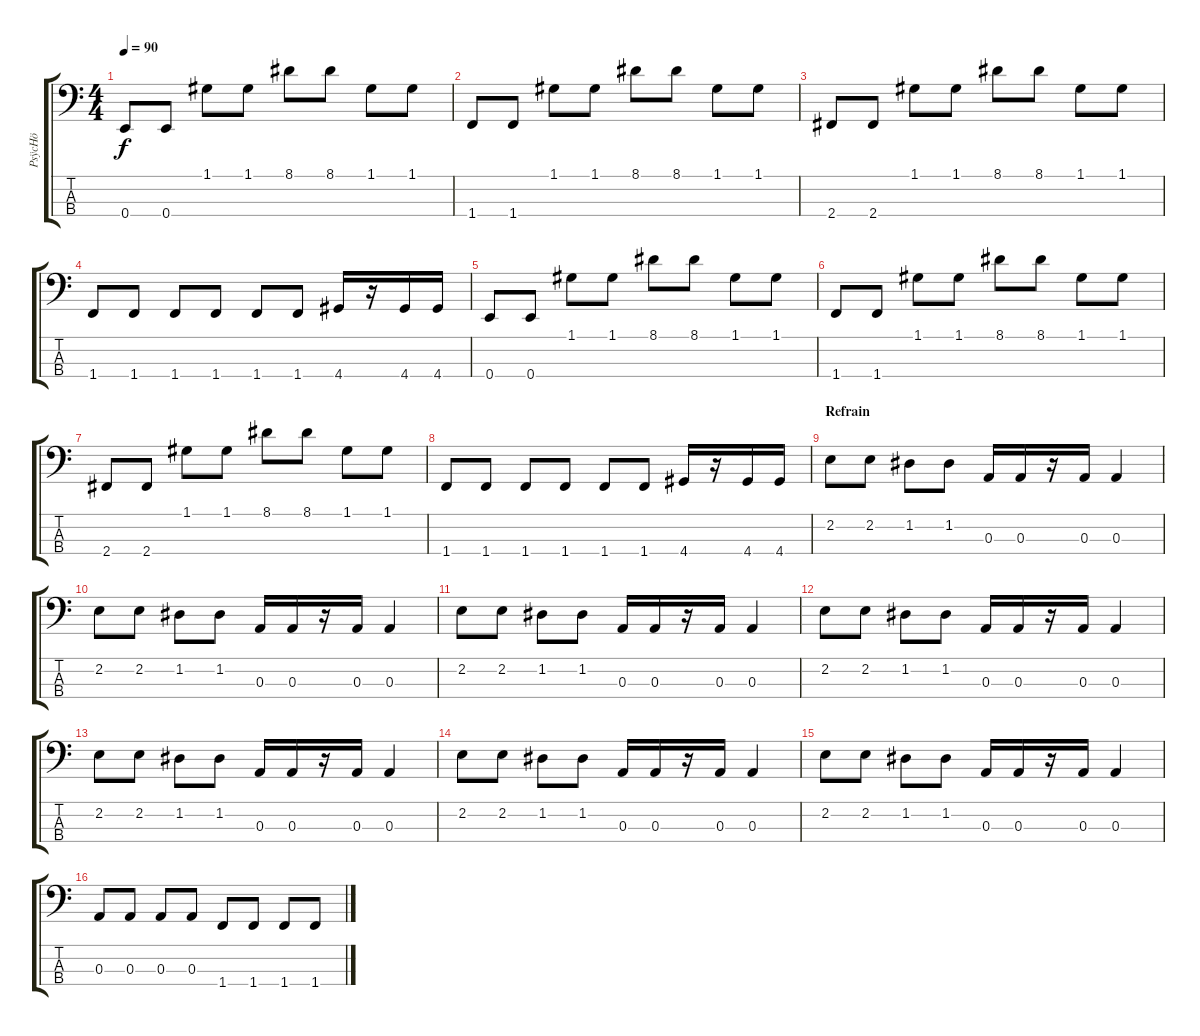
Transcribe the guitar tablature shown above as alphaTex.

\track ("PsÿcHö" "PsÿcHö") {instrument slapbass1}
\staff {score tabs}
\tuning (G2 D2 A1 E1) {hide}
\ts (4 4)
\tempo 90
\clef f4
\ks c
0.4.8{dy f} 0.4.8 1.1.8 1.1.8 8.1.8 8.1.8 1.1.8 1.1.8 |
1.4.8 1.4.8 1.1.8 1.1.8 8.1.8 8.1.8 1.1.8 1.1.8 |
2.4.8 2.4.8 1.1.8 1.1.8 8.1.8 8.1.8 1.1.8 1.1.8 |
1.4.8 1.4.8 1.4.8 1.4.8 1.4.8 1.4.8 4.4.16 r.16 4.4.16 4.4.16 |
0.4.8 0.4.8 1.1.8 1.1.8 8.1.8 8.1.8 1.1.8 1.1.8 |
1.4.8 1.4.8 1.1.8 1.1.8 8.1.8 8.1.8 1.1.8 1.1.8 |
2.4.8 2.4.8 1.1.8 1.1.8 8.1.8 8.1.8 1.1.8 1.1.8 |
1.4.8 1.4.8 1.4.8 1.4.8 1.4.8 1.4.8 4.4.16 r.16 4.4.16 4.4.16 |
\section ("" "Refrain")
2.2.8 2.2.8 1.2.8 1.2.8 0.3.16 0.3.16 r.16 0.3.16 0.3.4 |
2.2.8 2.2.8 1.2.8 1.2.8 0.3.16 0.3.16 r.16 0.3.16 0.3.4 |
2.2.8 2.2.8 1.2.8 1.2.8 0.3.16 0.3.16 r.16 0.3.16 0.3.4 |
2.2.8 2.2.8 1.2.8 1.2.8 0.3.16 0.3.16 r.16 0.3.16 0.3.4 |
2.2.8 2.2.8 1.2.8 1.2.8 0.3.16 0.3.16 r.16 0.3.16 0.3.4 |
2.2.8 2.2.8 1.2.8 1.2.8 0.3.16 0.3.16 r.16 0.3.16 0.3.4 |
2.2.8 2.2.8 1.2.8 1.2.8 0.3.16 0.3.16 r.16 0.3.16 0.3.4 |
0.3.8 0.3.8 0.3.8 0.3.8 1.4.8 1.4.8 1.4.8 1.4.8
